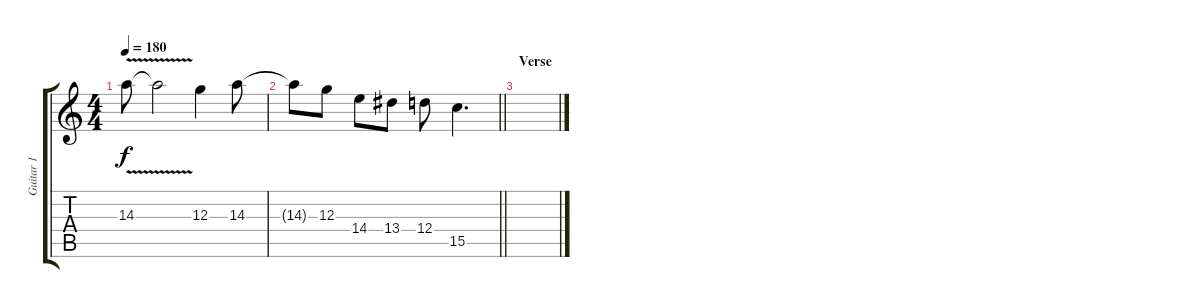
\track ("Guitar 1" "Guitar 1") {instrument overdrivenguitar}
\staff {score tabs}
\tuning (E4 B3 G3 D3 A2 E2) {hide}
\ts (4 4)
\tempo 180
\clef g2
\ks c
14.3{v}.8{dy f} 14.3{v t}.2 12.3.4 14.3.8 |
\barLineRight lightlight
14.3{t}.8 12.3.8 14.4.8 13.4.8 12.4.8 15.5.4{d} |
\section ("" "Verse")
